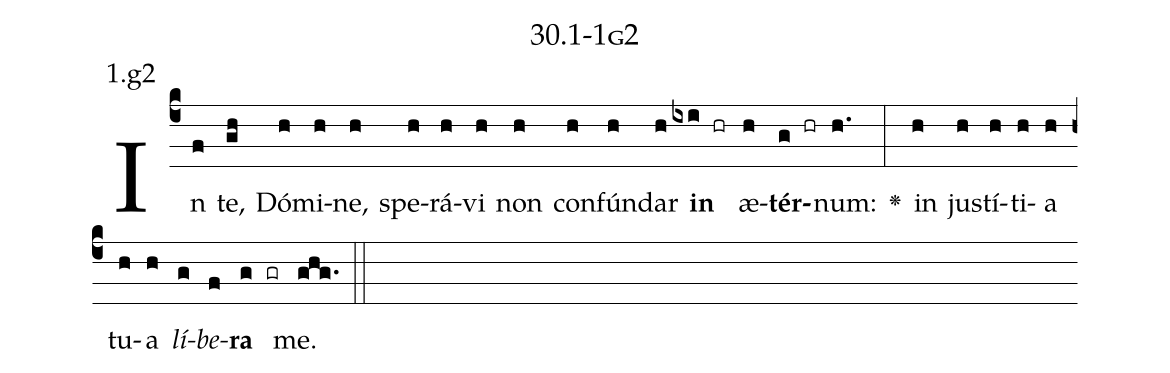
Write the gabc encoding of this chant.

name: 30.1-1g2;
annotation: 1.g2;
%%
(c4)In(f) te,(gh) Dó(h)mi(h)ne,(h) spe(h)rá(h)vi(h) non(h) con(h)fún(h)dar(h) <b>in</b>(ixi hr) æ(h)<b>tér</b>(g hr)num:(h.) <v>\greheightstar</v>(:) in(h) jus(h)tí(h)ti(h)a(h) tu(h)a(h) <i>lí</i>(g)<i>be</i>(f)<b>ra</b>(g gr) me.(ghg.) (::)


%E(h) u(h) o(g) u(f) a(g) e.(ghg.) (::)
